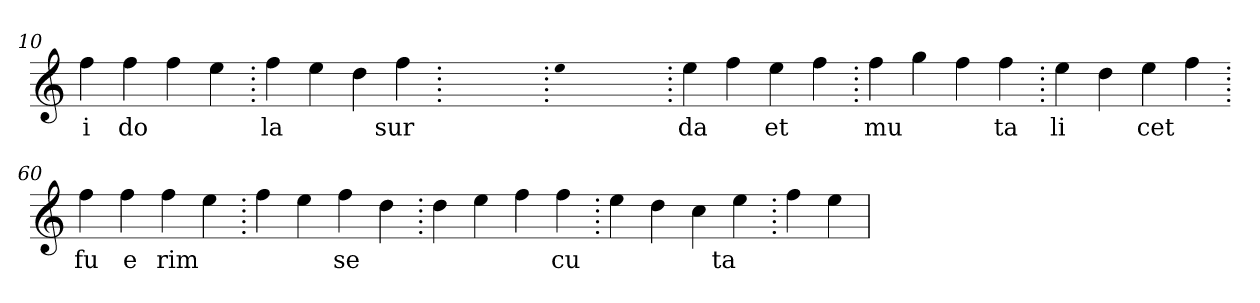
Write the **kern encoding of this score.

**kern	**text
*part1	*part1
*staff1	*staff1
*clefG2	*
=10.	=10.
4ff	i
4ff	do
4ff	.
4ee	.
=20.	=20.
4ff	la
4ee	.
4dd	.
4ff	sur
=30.	=30.
1ryy	.
=30.	=30.
qqee	.
1ryy	.
=30.	=30.
4ee	da
4ff	.
4ee	et
4ff	.
=40.	=40.
4ff	mu
4gg	.
4ff	.
4ff	ta
=50.	=50.
4ee	li
4dd	.
4ee	cet
4ff	.
=60.	=60.
4ff	fu
4ff	e
4ff	rim
4ee	.
=70.	=70.
4ff	.
4ee	.
4ff	se
4dd	.
=80.	=80.
4dd	.
4ee	.
4ff	.
4ff	cu
=90.	=90.
4ee	.
4dd	.
4cc	.
4ee	ta
=100.	=100.
4ff	.
4ee	.
=	=
*-	*-
